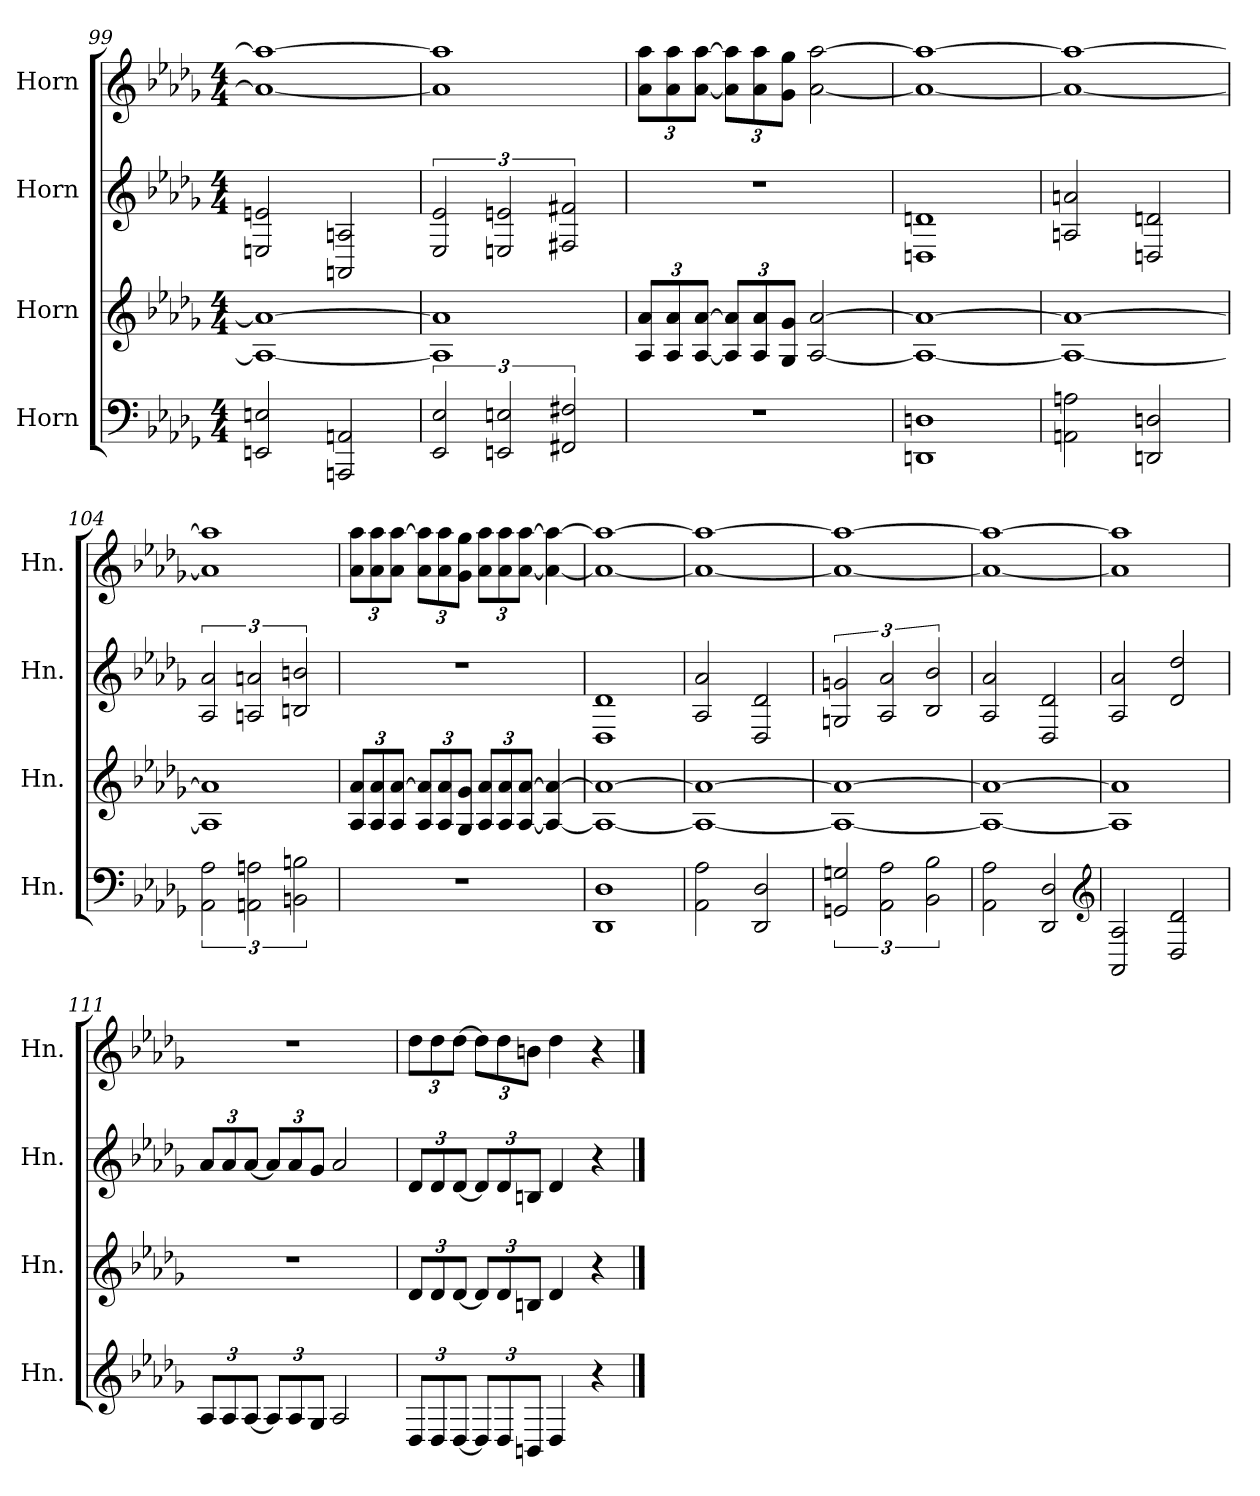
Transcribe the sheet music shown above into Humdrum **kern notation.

**kern	**kern	**kern	**kern
*part4	*part3	*part2	*part1
*staff4	*staff3	*staff2	*staff1
*I"Horn	*I"Horn	*I"Horn	*I"Horn
*I'Hn.	*I'Hn.	*I'Hn.	*I'Hn.
*clefF4	*clefG2	*clefG2	*clefG2
*ITrd4c7	*ITrd4c7	*ITrd4c7	*ITrd4c7
*k[b-e-a-d-g-c-]	*k[b-e-a-d-g-c-]	*k[b-e-a-d-g-c-]	*k[b-e-a-d-g-c-]
*G-:	*G-:	*G-:	*G-:
*M4/4	*M4/4	*M4/4	*M4/4
=99	=99	=99	=99
2AAAn/ 2AAn/	1D-_ 1d-_	2AAn/ 2An/	1d-_ 1dd-_
2DDDn/ 2DDn/	.	2DDn/ 2Dn/	.
=100	=100	=100	=100
3AAA-/ 3AA-/	1D-] 1d-]	3AA-/ 3A-/	1d-] 1dd-]
3AAAn/ 3AAn/	.	3AAn/ 3An/	.
3BBBn/ 3BBn/	.	3BBn/ 3Bn/	.
=101	=101	=101	=101
*	*Xbrackettup	*	*Xbrackettup
1r	12D-/ 12d-/L	1r	12d-\ 12dd-\L
.	12D-/ 12d-/	.	12d-\ 12dd-\
.	[12D-/ [12d-/J	.	[12d-\ [12dd-\J
.	12D-/] 12d-/]L	.	12d-\] 12dd-\]L
.	12D-/ 12d-/	.	12d-\ 12dd-\
.	12C-/ 12c-/J	.	12c-\ 12cc-\J
.	[2D-/ [2d-/	.	[2d-\ [2dd-\
=102	=102	=102	=102
1GGGn 1GGn	1D-_ 1d-_	1GGn 1Gn	1d-_ 1dd-_
=103	=103	=103	=103
2DDn\ 2Dn\	1D-_ 1d-_	2Dn/ 2dn/	1d-_ 1dd-_
2GGGn/ 2GGn/	.	2GGn/ 2Gn/	.
!!LO:PB:g=z
=104	=104	=104	=104
3DD-\ 3D-\	1D-] 1d-]	3D-/ 3d-/	1d-] 1dd-]
3DDn\ 3Dn\	.	3Dn/ 3dn/	.
3EEn\ 3En\	.	3En/ 3en/	.
!!LO:PB:g=z
=105	=105	=105	=105
1r	12D-/ 12d-/L	1r	12d-\ 12dd-\L
.	12D-/ 12d-/	.	12d-\ 12dd-\
.	12D-/ [12d-/J	.	12d-\ [12dd-\J
.	12D-/ 12d-/]L	.	12d-\ 12dd-\]L
.	12D-/ 12d-/	.	12d-\ 12dd-\
.	12C-/ 12c-/J	.	12c-\ 12cc-\J
.	12D-/ 12d-/L	.	12d-\ 12dd-\L
.	12D-/ 12d-/	.	12d-\ 12dd-\
.	[12D-/ [12d-/J	.	[12d-\ [12dd-\J
.	4D-/_ 4d-/_	.	4d-\_ 4dd-\_
=106	=106	=106	=106
1GGG- 1GG-	1D-_ 1d-_	1GG- 1G-	1d-_ 1dd-_
=107	=107	=107	=107
2DD-\ 2D-\	1D-_ 1d-_	2D-/ 2d-/	1d-_ 1dd-_
2GGG-/ 2GG-/	.	2GG-/ 2G-/	.
=108	=108	=108	=108
3CCn/ 3Cn/	1D-_ 1d-_	3Cn/ 3cn/	1d-_ 1dd-_
3DD-\ 3D-\	.	3D-/ 3d-/	.
3EE-\ 3E-\	.	3E-/ 3e-/	.
=109	=109	=109	=109
2DD-\ 2D-\	1D-_ 1d-_	2D-/ 2d-/	1d-_ 1dd-_
2GGG-/ 2GG-/	.	2GG-/ 2G-/	.
*clefG2	*	*	*
=110	=110	=110	=110
2DD-/ 2D-/	1D-] 1d-]	2D-/ 2d-/	1d-] 1dd-]
2GG-/ 2G-/	.	2G-/ 2g-/	.
=111	=111	=111	=111
*Xbrackettup	*	*Xbrackettup	*
12D-/L	1r	12d-/L	1r
12D-/	.	12d-/	.
[12D-/J	.	[12d-/J	.
12D-/L]	.	12d-/L]	.
12D-/	.	12d-/	.
12C-/J	.	12c-/J	.
2D-/	.	2d-/	.
!!LO:LB:g=z
=112	=112	=112	=112
12GG-/L	12G-/L	12G-/L	12g-\L
12GG-/	12G-/	12G-/	12g-\
[12GG-/J	[12G-/J	[12G-/J	[12g-\J
12GG-/L]	12G-/L]	12G-/L]	12g-\L]
12GG-/	12G-/	12G-/	12g-\
12EEn/J	12En/J	12En/J	12en\J
4GG-/	4G-/	4G-/	4g-\
4r	4r	4r	4r
==	==	==	==
*-	*-	*-	*-
